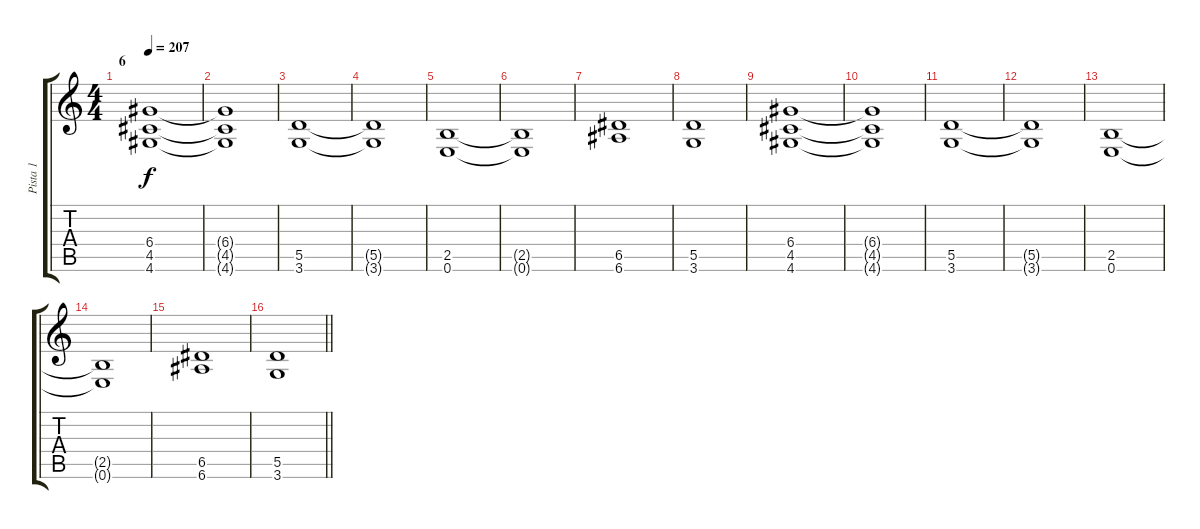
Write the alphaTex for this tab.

\track ("Pista 1" "Pista 1") {instrument overdrivenguitar}
\staff {score tabs}
\tuning (E4 B3 G3 D3 A2 E2) {hide}
\ts (4 4)
\section ("" "6")
\tempo 207
\clef g2
\ks c
(6.4 4.5 4.6).1{dy f} |
(6.4{t} 4.5{t} 4.6{t}).1 |
(5.5 3.6).1 |
(5.5{t} 3.6{t}).1 |
(2.5 0.6).1 |
(2.5{t} 0.6{t}).1 |
(6.5 6.6).1 |
(5.5 3.6).1 |
(6.4 4.5 4.6).1 |
(6.4{t} 4.5{t} 4.6{t}).1 |
(5.5 3.6).1 |
(5.5{t} 3.6{t}).1 |
(2.5 0.6).1 |
(2.5{t} 0.6{t}).1 |
(6.5 6.6).1 |
\barLineRight lightlight
(5.5 3.6).1
